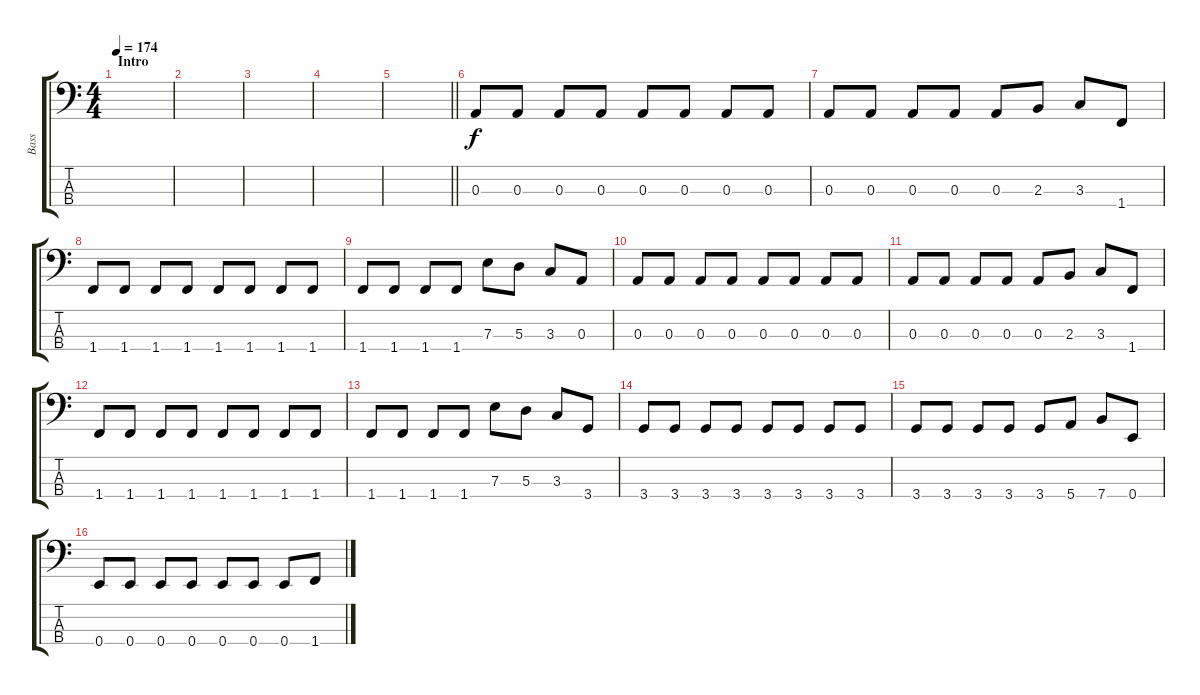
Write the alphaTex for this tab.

\track ("Bass" "Bass") {instrument electricbassfinger}
\staff {score tabs}
\tuning (G2 D2 A1 E1) {hide}
\ts (4 4)
\section ("" "Intro")
\tempo 174
\clef f4
\ks c
|
|
|
|
\barLineRight lightlight
|
0.3.8 0.3.8 0.3.8 0.3.8 0.3.8 0.3.8 0.3.8 0.3.8 |
0.3.8 0.3.8 0.3.8 0.3.8 0.3.8 2.3.8 3.3.8 1.4.8 |
1.4.8 1.4.8 1.4.8 1.4.8 1.4.8 1.4.8 1.4.8 1.4.8 |
1.4.8 1.4.8 1.4.8 1.4.8 7.3.8 5.3.8 3.3.8 0.3.8 |
0.3.8 0.3.8 0.3.8 0.3.8 0.3.8 0.3.8 0.3.8 0.3.8 |
0.3.8 0.3.8 0.3.8 0.3.8 0.3.8 2.3.8 3.3.8 1.4.8 |
1.4.8 1.4.8 1.4.8 1.4.8 1.4.8 1.4.8 1.4.8 1.4.8 |
1.4.8 1.4.8 1.4.8 1.4.8 7.3.8 5.3.8 3.3.8 3.4.8 |
3.4.8 3.4.8 3.4.8 3.4.8 3.4.8 3.4.8 3.4.8 3.4.8 |
3.4.8 3.4.8 3.4.8 3.4.8 3.4.8 5.4.8 7.4.8 0.4.8 |
0.4.8 0.4.8 0.4.8 0.4.8 0.4.8 0.4.8 0.4.8 1.4.8
